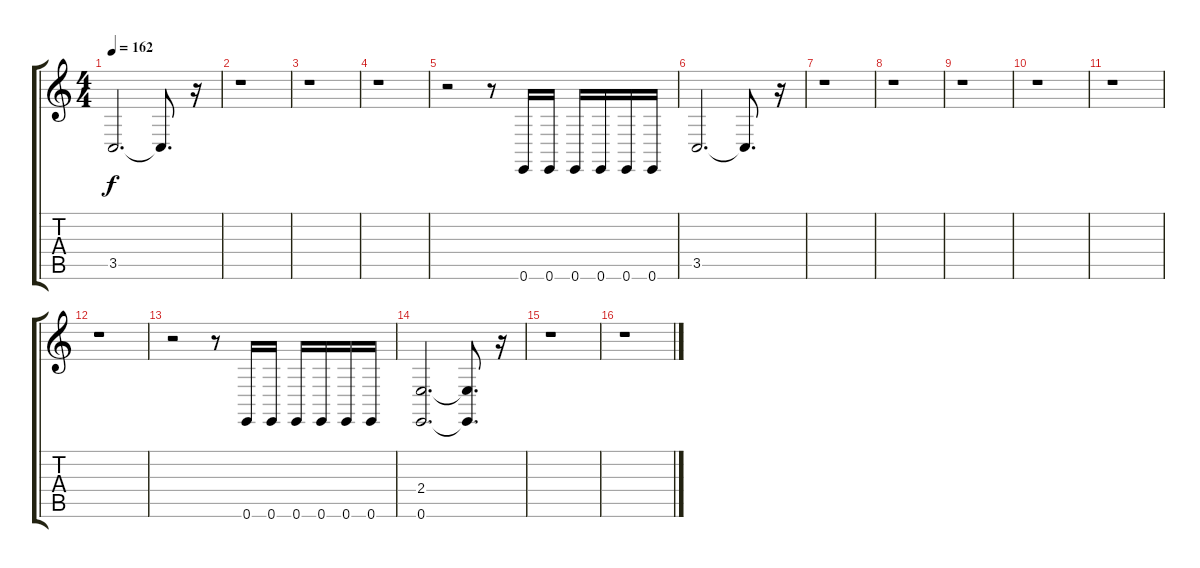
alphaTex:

\track "" {instrument timpani}
\staff {score tabs}
\tuning (E4 B3 G3 D3 A2 E2) {hide}
\ts (4 4)
\tempo 162
\clef g2
\ks c
3.5.2{d dy f} 3.5{t}.8{d} r.16 |
r.1 |
r.1 |
r.1 |
r.2 r.8 0.6.16 0.6.16 0.6.16 0.6.16 0.6.16 0.6.16 |
3.5.2{d} 3.5{t}.8{d} r.16 |
r.1 |
r.1 |
r.1 |
r.1 |
r.1 |
r.1 |
r.2 r.8 0.6.16 0.6.16 0.6.16 0.6.16 0.6.16 0.6.16 |
(2.4 0.6).2{d} (2.4{t} 0.6{t}).8{d} r.16 |
r.1 |
r.1
